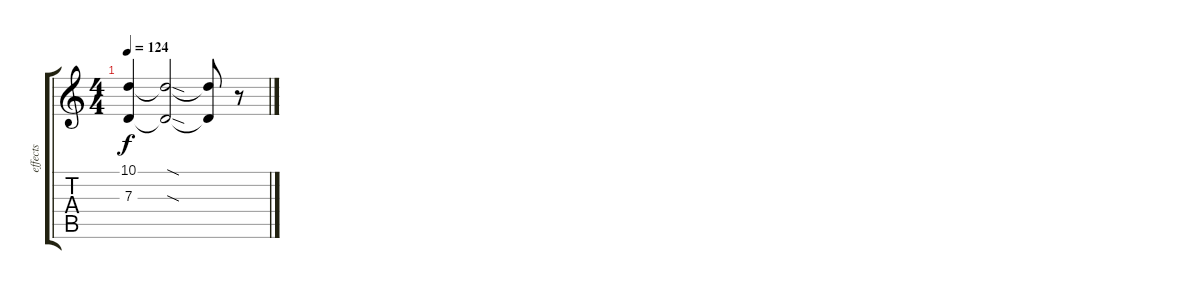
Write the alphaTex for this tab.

\track ("effects" "effects") {instrument tremolostrings}
\staff {score tabs}
\tuning (E4 B3 G3 D3 A2 E2) {hide}
\ts (4 4)
\tempo 124
\clef g2
\ks c
(10.1{t} 7.3{t}).4{dy f} (10.1{sod t} 7.3{sod t}).2 (10.1{t} 7.3{t}).8 r.8
